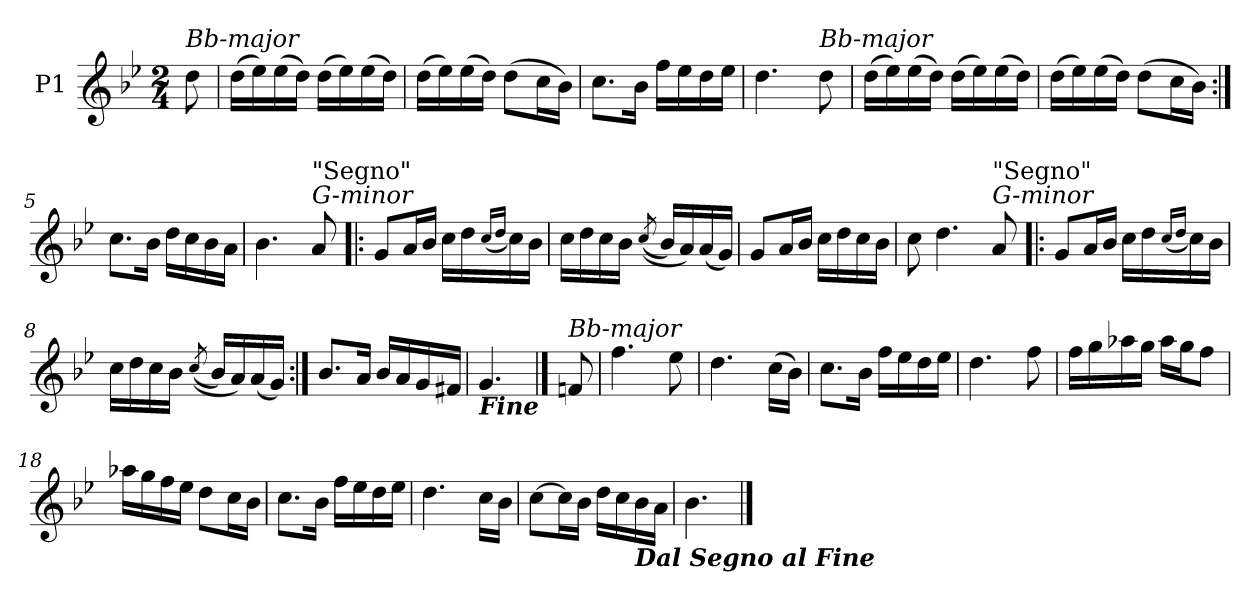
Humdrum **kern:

**kern
*part1
*staff1
*I"P1
*clefG2
*k[b-e-]
*B-:
*M2/4
=
!LO:TX:a:i:t=Bb-major
8dd
=1
(16ddLL
16ee-)
(16ee-
16ddJJ)
(16ddLL
16ee-)
(16ee-
16ddJJ)
=2
(16ddLL
16ee-)
(16ee-
16ddJJ)
(8ddL
16ccL
16b-JJ)
=3
8.ccL
16b-Jk
16ffLL
16ee-
16dd
16ee-JJ
=4
4.dd
!LO:TX:a:i:t=Bb-major
8dd
=1
(16ddLL
16ee-)
(16ee-
16ddJJ)
(16ddLL
16ee-)
(16ee-
16ddJJ)
=2
(16ddLL
16ee-)
(16ee-
16ddJJ)
(8ddL
16ccL
16b-JJ)
=5:|!
8.ccL
16b-Jk
16ddLL
16cc
16b-
16aJJ
=6
4.b-
!LO:TX:a:i:t=G-minor
!LO:TX:a:t="Segno"
8a
=7!|:
8gL
16aL
16b-JJ
16ccLL
16dd
(16qqcc/LL
16qqdd/JJ
16cc)
16b-JJ
=8
16ccLL
16dd
16cc
16b-JJ
((8qcc/
16b-LL)
16a)
(16a
16gJJ)
=9
8gL
16aL
16b-JJ
16ccLL
16dd
16cc
16b-JJ
=10
8cc
4.dd
!LO:TX:a:i:t=G-minor
!LO:TX:a:t="Segno"
8a
=7!|:
8gL
16aL
16b-JJ
16ccLL
16dd
(16qqcc/LL
16qqdd/JJ
16cc)
16b-JJ
=8
16ccLL
16dd
16cc
16b-JJ
((8qcc/
16b-LL)
16a)
(16a
16gJJ)
=11:|!
8.b-L
16aJk
16b-LL
16a
16g
16f#XJJ
=
!LO:TX:b:Bi:t=Fine
4.g
==12
!LO:TX:a:i:t=Bb-major
8fn
=13
4.ff
8ee-
=14
4.dd
(16ccLL
16b-JJ)
=15
8.ccL
16b-Jk
16ffLL
16ee-
16dd
16ee-JJ
=16
4.dd
8ff
=17
16ffLL
16gg
16aa-X
16ggJJ
16aa-LL
16ggJ
8ffJ
=18
16aa-XLL
16gg
16ff
16ee-JJ
8ddL
16ccL
16b-JJ
=19
8.ccL
16b-Jk
16ffLL
16ee-
16dd
16ee-JJ
=20
4.dd
16ccLL
16b-JJ
=21
[8ccL
16ccL]
16b-JJ
16ddLL
16cc
!LO:TX:b:Bi:t=Dal Segno al Fine
16b-
16aJJ
=22
4.b-
==
*-
